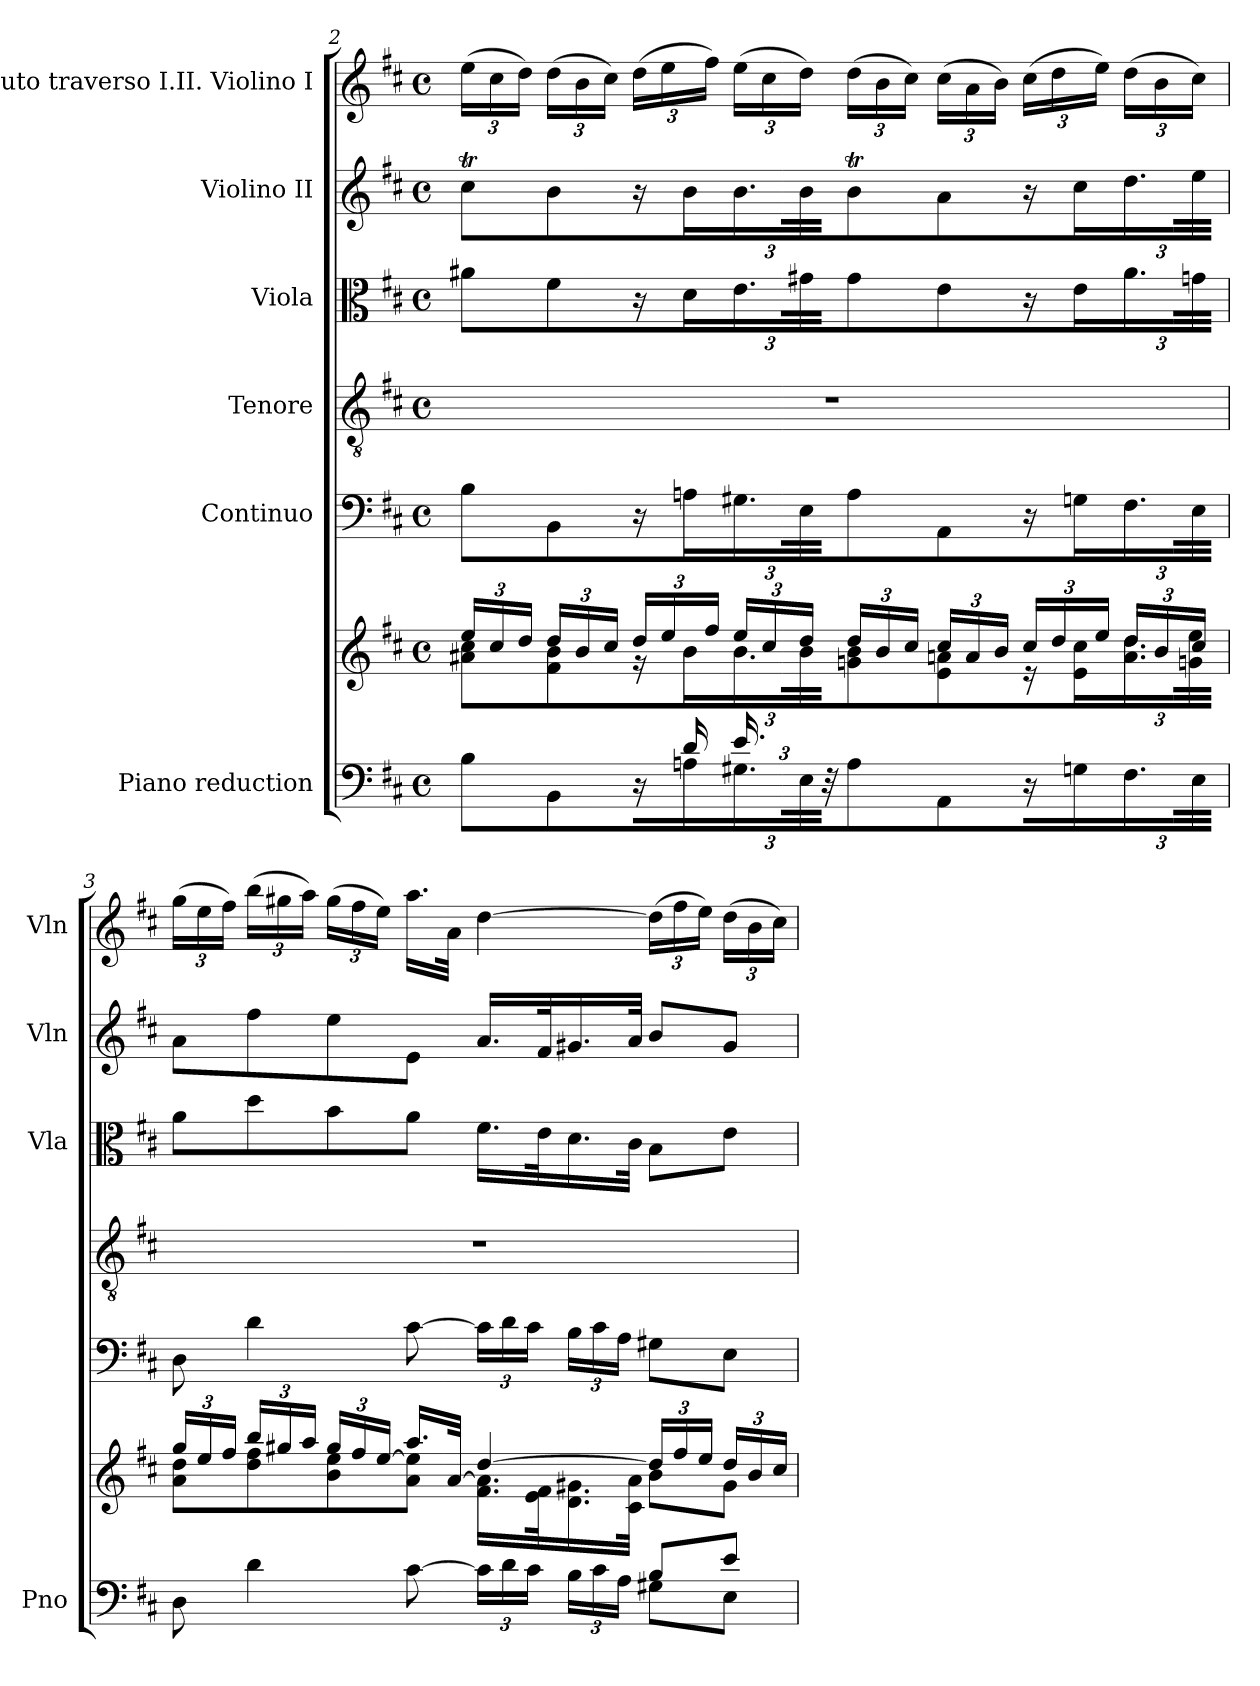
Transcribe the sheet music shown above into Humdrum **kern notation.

**kern	**kern	**kern	**kern	**kern	**kern	**kern
*part6	*part6	*part5	*part4	*part3	*part2	*part1
*staff7	*staff6	*staff5	*staff4	*staff3	*staff2	*staff1
*I"Piano reduction	*	*I"Continuo	*I"Tenore	*I"Viola	*I"Violino II	*I"Flauto traverso I.II. Violino I
*I'Pno	*	*	*	*I'Vla	*I'Vln	*I'Vln
*clefF4	*clefG2	*clefF4	*clefGv2	*clefC3	*clefG2	*clefG2
*k[f#c#]	*k[f#c#]	*k[f#c#]	*k[f#c#]	*k[f#c#]	*k[f#c#]	*k[f#c#]
*M4/4	*M4/4	*M4/4	*M4/4	*M4/4	*M4/4	*M4/4
*met(c)	*met(c)	*met(c)	*met(c)	*met(c)	*met(c)	*met(c)
=2	=2	=2	=2	=2	=2	=2
*^	*	*	*	*	*	*
*	*	*Xbrackettup	*	*	*	*	*Xbrackettup
*	*	*^	*	*	*	*	*
*	*	*	*^	*	*	*	*	*
4ryy	8B\L	24ee/LL	8a#X\ 8cc#\L	24%11ryy	8B\L	1r	8a#X\L	8cc#t\L	(24ee\LL
.	.	24cc#/	.	.	.	.	.	.	24cc#\
.	.	24dd/JJ	.	.	.	.	.	.	24dd\JJ)
.	8BB\J	24dd/LL	8f#\ 8b\J	.	8BB\J	.	8f#\J	8b\J	(24dd\LL
.	.	24b/	.	.	.	.	.	.	24b\
.	.	24cc#/JJ	.	.	.	.	.	.	24cc#\JJ)
16r	16ryy	24dd/LL	16r	.	16r	.	16r	16r	(24dd\LL
.	.	24ee/	.	.	.	.	.	.	24ee\
16d/LL	16An\LL	.	16b\LL	.	16An\LL	.	16d\LL	16b\LL	.
.	.	24ff#/JJ	.	.	.	.	.	.	24ff#\JJ)
*Xbrackettup	*	*	*	*	*Xbrackettup	*	*Xbrackettup	*Xbrackettup	*
24.e/	24.G#X\	24ee/LL	24.b\	.	24.G#X\	.	24.e\	24.b\	(24ee\LL
.	.	24cc#/	.	.	.	.	.	.	24cc#\
48ryy	48ryy	.	48ryy	.	48ryy	.	48ryy	48ryy	.
48ryy	48E\JJJ	24dd/JJ	48b\JJJ	48g#X\JJJ	48E\JJJ	.	48g#X\JJJ	48b\JJJ	24dd\JJ)
48r	48ryy	.	48ryy	48%25ryy	48ryy	.	48ryy	48ryy	.
4ryy	8A\L	24dd/LL	8gn\ 8b\L	.	8A\L	.	8g#\L	8bT/L	(24dd\LL
.	.	24b/	.	.	.	.	.	.	24b\
.	.	24cc#/JJ	.	.	.	.	.	.	24cc#\JJ)
.	8AA\J	24cc#/LL	8e\ 8an\J	.	8AA\J	.	8e\J	8a/J	(24cc#\LL
.	.	24a/	.	.	.	.	.	.	24a\
.	.	24b/JJ	.	.	.	.	.	.	24b\JJ)
16r	16ryy	24cc#/LL	16r	.	16r	.	16r	16r	(24cc#\LL
.	.	24dd/	.	.	.	.	.	.	24dd\
16ryy	16Gn\LL	.	16e\ 16cc#\LL	.	16Gn\LL	.	16e\LL	16cc#\LL	.
.	.	24ee/JJ	.	.	.	.	.	.	24ee\JJ)
8ryy	24.F#\	24dd/LL	24.a\ 24.dd\	.	24.F#\	.	24.a#\	24.dd\	(24dd\LL
.	.	24b/	.	.	.	.	.	.	24b\
.	48ryy	.	48ryy	.	48ryy	.	48ryy	48ryy	.
.	48E\JJJ	24cc#/JJ	48gn\ 48ee\JJJ	.	48E\JJJ	.	48gn\JJJ	48ee\JJJ	24cc#\JJ)
.	48ryy	.	48ryy	.	48ryy	.	48ryy	48ryy	.
*	*	*	*v	*v	*	*	*	*	*
!!LO:LB:g=z
=3	=3	=3	=3	=3	=3	=3	=3	=3
2ryy	8D\	24gg/LL	8a\ 8dd\L	8D\	1r	8a\L	8a\L	(24gg\LL
.	.	24ee/	.	.	.	.	.	24ee\
.	.	24ff#/JJ	.	.	.	.	.	24ff#\JJ)
.	4d\	24bb/LL	8dd\ 8ff#\	4d\	.	8dd\	8ff#\	(24bb\LL
.	.	24gg#X/	.	.	.	.	.	24gg#X\
.	.	24aa/JJ	.	.	.	.	.	24aa\JJ)
.	.	24gg#/LL	8b\ 8ee\	.	.	8b\	8ee\	(24gg#\LL
.	.	24ff#/	.	.	.	.	.	24ff#\
.	.	[<24ee/JJ	.	.	.	.	.	24ee\JJ)
.	[>8c#\	16.aa/LL	8a\ 8ee\]J	[8c#\	.	8a\J	8e\J	16.aa\LL
.	.	[<32a/JJk	.	.	.	.	.	32a\JJk
4ryy	24c#\LL]	[4dd/	16.f#\ 16.a\]LL	24c#\LL]	.	16.f#\LL	16.a/LL	[4dd\
.	24d\	.	.	24d\	.	.	.	.
.	24c#\JJ	.	.	24c#\JJ	.	.	.	.
.	.	.	32e\ 32f#\K	.	.	32e\K	32f#/K	.
.	24B\LL	.	16.d\ 16.g#X\	24B\LL	.	16.d\	16.g#X/	.
.	24c#\	.	.	24c#\	.	.	.	.
.	24A\JJ	.	.	24A\JJ	.	.	.	.
.	.	.	32c#\ 32a\JJk	.	.	32c#\JJk	32a/JJk	.
8B/L	8G#X\L	24dd/LL]	8b\L	8G#X\L	.	8B\L	8b/L	(24dd\LL]
.	.	24ff#/	.	.	.	.	.	24ff#\
.	.	24ee/JJ	.	.	.	.	.	24ee\JJ)
8e/J	8E\J	24dd/LL	8g#\J	8E\J	.	8e\J	8g#/J	(24dd\LL
.	.	24b/	.	.	.	.	.	24b\
.	.	24cc#/JJ	.	.	.	.	.	24cc#\JJ)
*v	*v	*	*	*	*	*	*	*
*	*v	*v	*	*	*	*	*
=	=	=	=	=	=	=
*-	*-	*-	*-	*-	*-	*-
